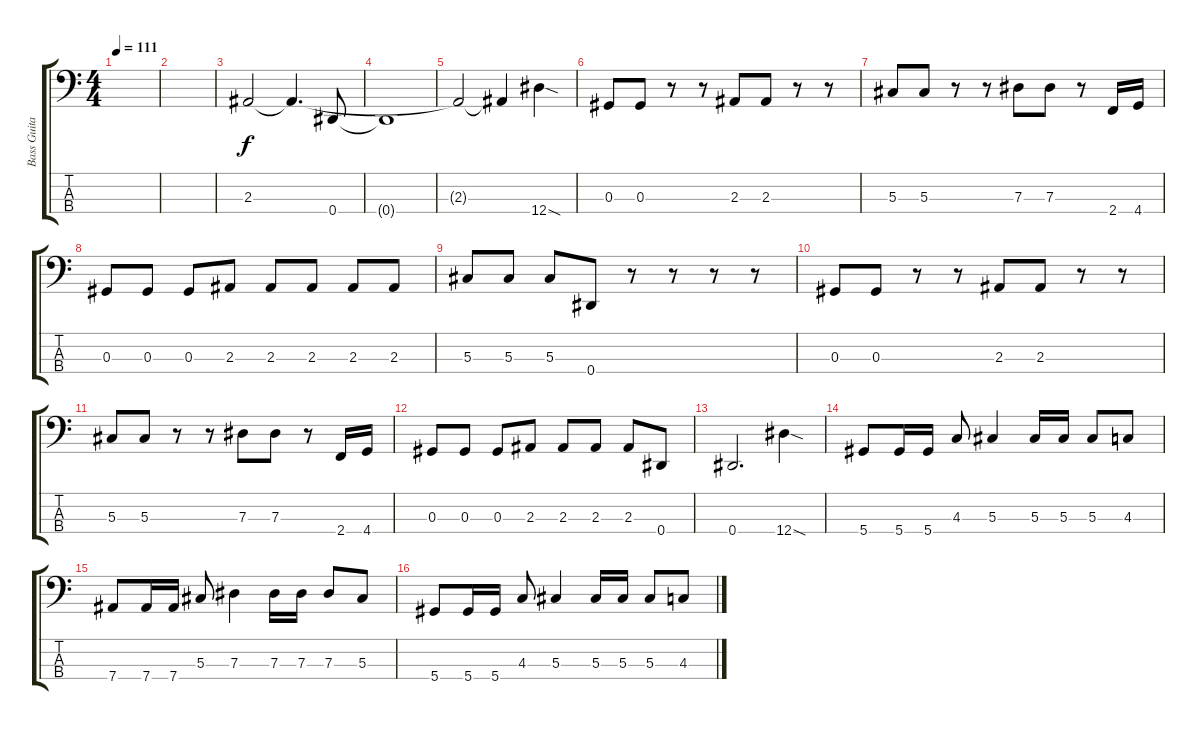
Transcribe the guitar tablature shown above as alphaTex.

\track ("Bass Guitar" "Bass Guita") {instrument electricbassfinger}
\staff {score tabs}
\tuning (Gb2 Db2 Ab1 Eb1) {hide}
\ts (4 4)
\tempo 111
\clef f4
\ks c
|
|
2.3.2 2.3{t}.4{d} 0.4.8 |
0.4{t}.1 |
2.3{t}.2 2.3{t}.4 12.4{sod}.4 |
0.3.8 0.3.8 r.8 r.8 2.3.8 2.3.8 r.8 r.8 |
5.3.8 5.3.8 r.8 r.8 7.3.8 7.3.8 r.8 2.4.16 4.4.16 |
0.3.8 0.3.8 0.3.8 2.3.8 2.3.8 2.3.8 2.3.8 2.3.8 |
5.3.8 5.3.8 5.3.8 0.4.8 r.8 r.8 r.8 r.8 |
0.3.8 0.3.8 r.8 r.8 2.3.8 2.3.8 r.8 r.8 |
5.3.8 5.3.8 r.8 r.8 7.3.8 7.3.8 r.8 2.4.16 4.4.16 |
0.3.8 0.3.8 0.3.8 2.3.8 2.3.8 2.3.8 2.3.8 0.4.8 |
0.4.2{d} 12.4{sod}.4 |
5.4.8 5.4.16 5.4.16 4.3.8 5.3.4 5.3.16 5.3.16 5.3.8 4.3.8 |
7.4.8 7.4.16 7.4.16 5.3.8 7.3.4 7.3.16 7.3.16 7.3.8 5.3.8 |
5.4.8 5.4.16 5.4.16 4.3.8 5.3.4 5.3.16 5.3.16 5.3.8 4.3.8
